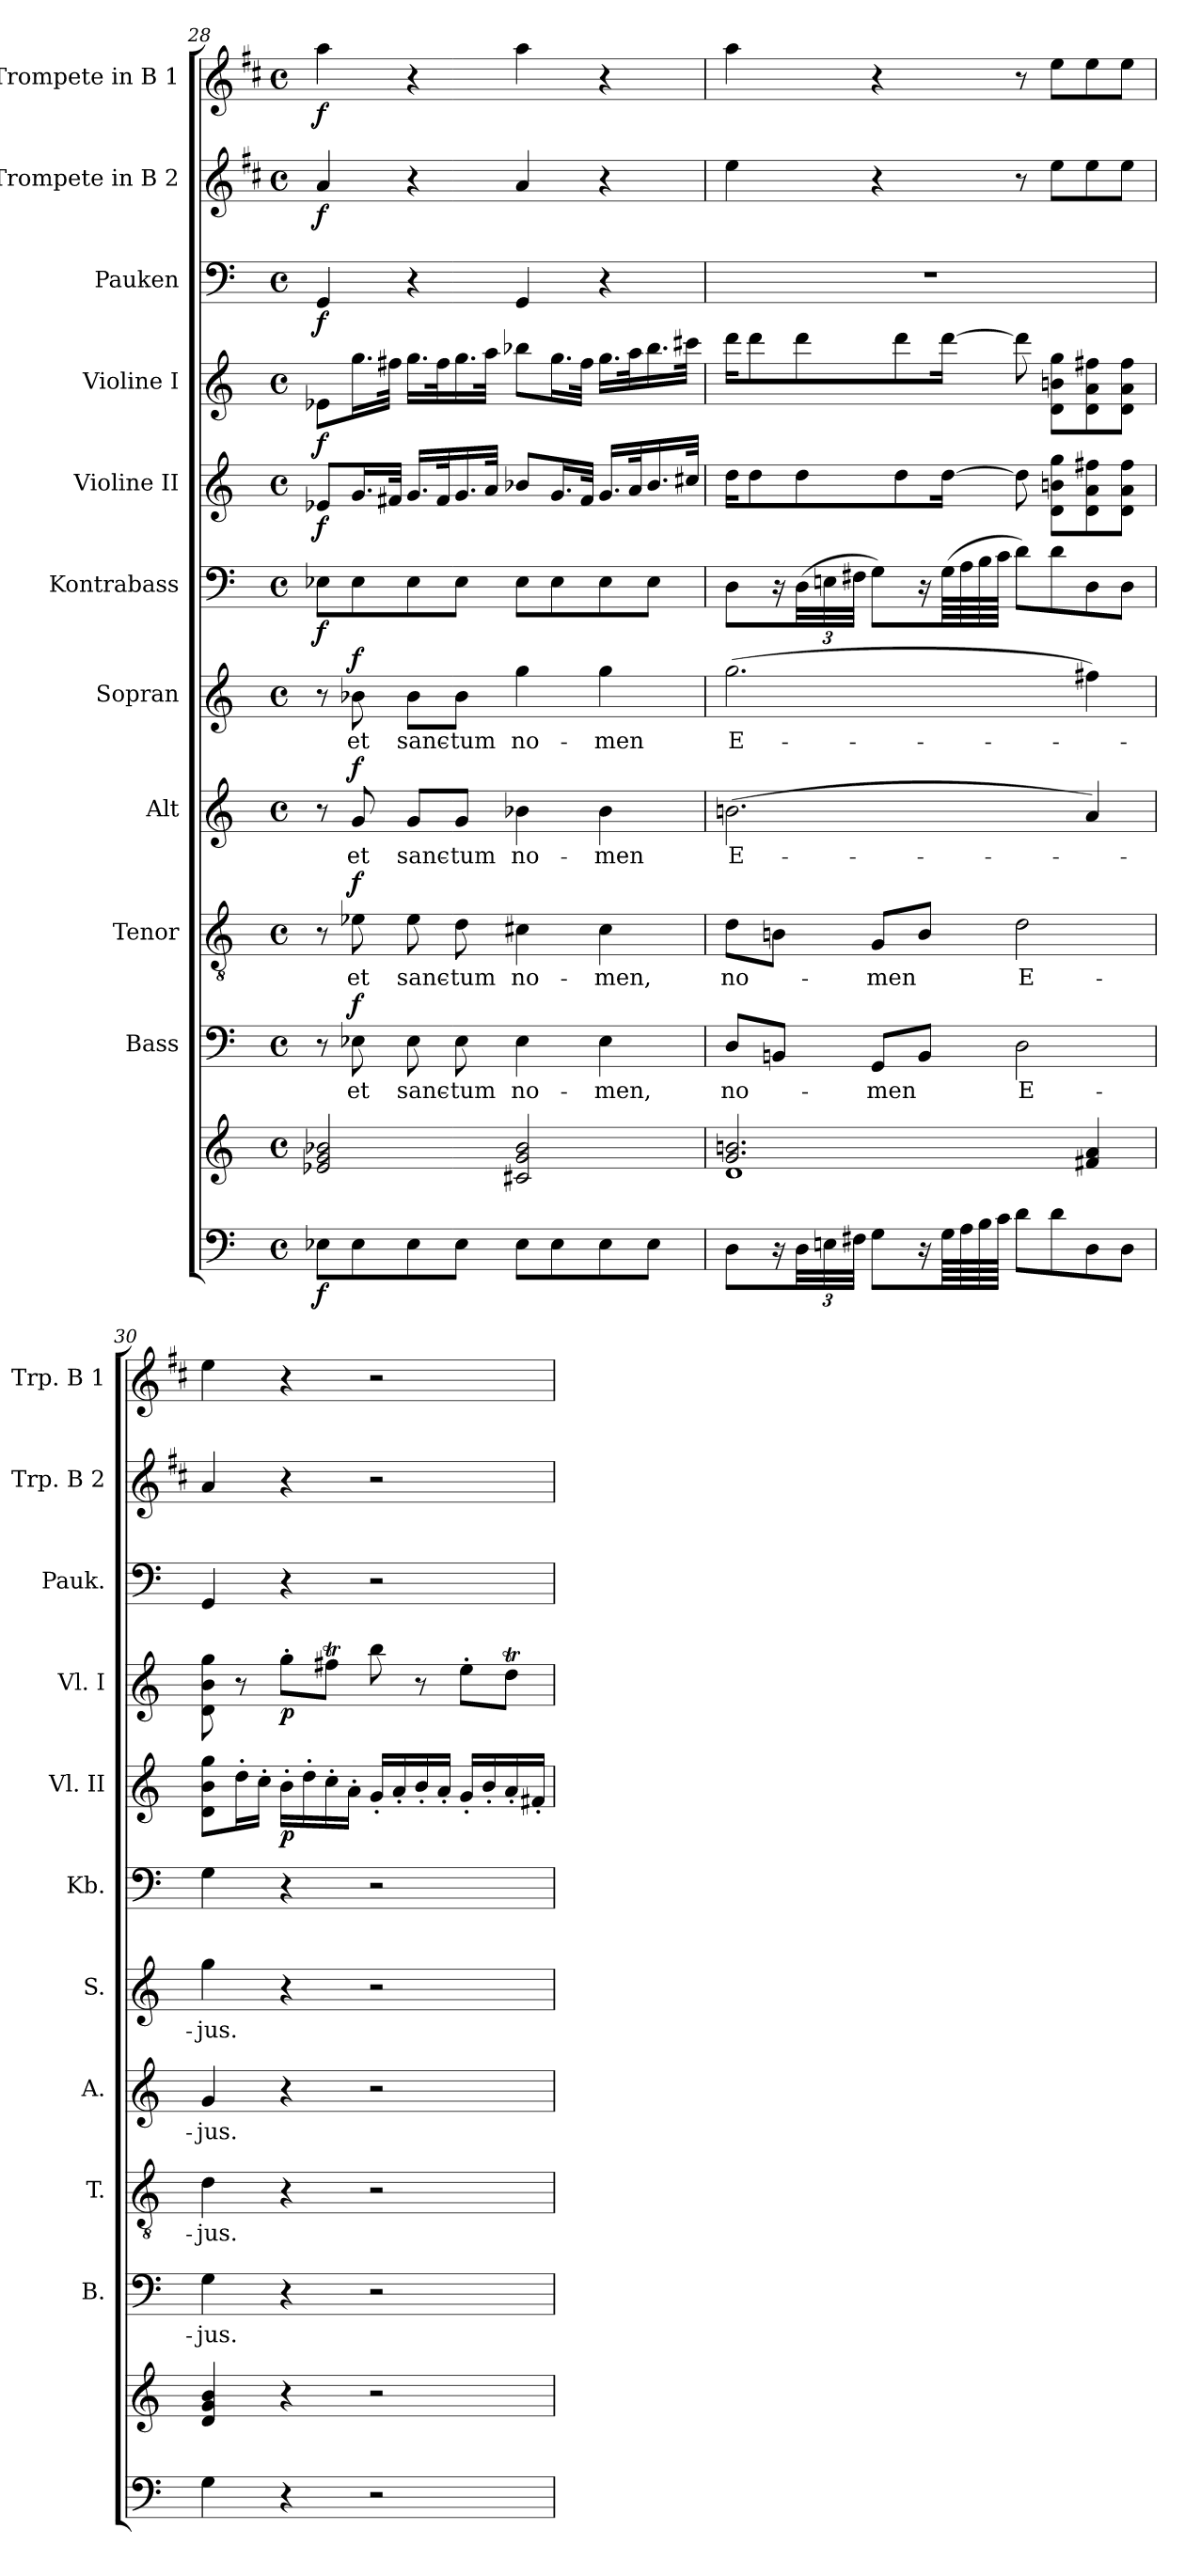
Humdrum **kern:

**kern	**kern	**dynam	**kern	**text	**dynam	**kern	**text	**dynam	**kern	**text	**dynam	**kern	**text	**dynam	**kern	**dynam	**kern	**dynam	**kern	**dynam	**kern	**dynam	**kern	**dynam	**kern	**dynam
*part11	*part11	*part11	*part10	*part10	*part10	*part9	*part9	*part9	*part8	*part8	*part8	*part7	*part7	*part7	*part6	*part6	*part5	*part5	*part4	*part4	*part3	*part3	*part2	*part2	*part1	*part1
*staff12	*staff11	*staff11/12	*staff10	*staff10	*staff10	*staff9	*staff9	*staff9	*staff8	*staff8	*staff8	*staff7	*staff7	*staff7	*staff6	*staff6	*staff5	*staff5	*staff4	*staff4	*staff3	*staff3	*staff2	*staff2	*staff1	*staff1
*	*	*	*I"Bass	*	*	*I"Tenor	*	*	*I"Alt	*	*	*I"Sopran	*	*	*I"Kontrabass	*	*I"Violine II	*	*I"Violine I	*	*I"Pauken	*	*I"Trompete in B 2	*	*I"Trompete in B 1	*
*	*	*	*I'B.	*	*	*I'T.	*	*	*I'A.	*	*	*I'S.	*	*	*I'Kb.	*	*I'Vl. II	*	*I'Vl. I	*	*I'Pauk.	*	*I'Trp. B 2	*	*I'Trp. B 1	*
*clefF4	*clefG2	*	*clefF4	*	*	*clefGv2	*	*	*clefG2	*	*	*clefG2	*	*	*clefF4	*	*clefG2	*	*clefG2	*	*clefF4	*	*clefG2	*	*clefG2	*
*	*	*	*	*	*	*	*	*	*	*	*	*	*	*	*ITrd7c12	*	*	*	*	*	*	*	*ITrd1c2	*	*ITrd1c2	*
*k[]	*k[]	*	*k[]	*	*	*k[]	*	*	*k[]	*	*	*k[]	*	*	*k[]	*	*k[]	*	*k[]	*	*k[]	*	*k[]	*	*k[]	*
*C:	*C:	*	*C:	*	*	*C:	*	*	*C:	*	*	*C:	*	*	*C:	*	*C:	*	*C:	*	*C:	*	*C:	*	*C:	*
*M4/4	*M4/4	*	*M4/4	*	*	*M4/4	*	*	*M4/4	*	*	*M4/4	*	*	*M4/4	*	*M4/4	*	*M4/4	*	*M4/4	*	*M4/4	*	*M4/4	*
*met(c)	*met(c)	*	*met(c)	*	*	*met(c)	*	*	*met(c)	*	*	*met(c)	*	*	*met(c)	*	*met(c)	*	*met(c)	*	*met(c)	*	*met(c)	*	*met(c)	*
=28	=28	=28	=28	=28	=28	=28	=28	=28	=28	=28	=28	=28	=28	=28	=28	=28	=28	=28	=28	=28	=28	=28	=28	=28	=28	=28
!	!	!LO:DY:b=2	!	!	!	!	!	!	!	!	!	!	!	!	!	!LO:DY:b	!	!LO:DY:b	!	!LO:DY:b	!	!LO:DY:b	!	!LO:DY:b	!	!LO:DY:b
8E-X\L	2e-X/ 2g/ 2b-X/	f	8r	.	.	8r	.	.	8r	.	.	8r	.	.	8EE-X\L	f	8e-X/L	f	8e-X\L	f	4GG/	f	4g/	f	4gg\	f
!	!	!	!	!LO:LY:b	!LO:DY:a	!	!LO:LY:b	!LO:DY:a	!	!LO:LY:b	!LO:DY:a	!	!LO:LY:b	!LO:DY:a	!	!	!	!	!	!	!	!	!	!	!	!
8E-\	.	.	8E-X\	et	f	8e-X\	et	f	8g/	et	f	8b-X\	et	f	8EE-\	.	16.g/L	.	16.gg\L	.	.	.	.	.	.	.
.	.	.	.	.	.	.	.	.	.	.	.	.	.	.	.	.	32f#X/JJk	.	32ff#X\JJk	.	.	.	.	.	.	.
!	!	!	!	!LO:LY:b	!	!	!LO:LY:b	!	!	!LO:LY:b	!	!	!LO:LY:b	!	!	!	!	!	!	!	!	!	!	!	!	!
8E-\	.	.	8E-\	sanc-	.	8e-\	sanc-	.	8g/L	sanc-	.	8b-\L	sanc-	.	8EE-\	.	16.g/LL	.	16.gg\LL	.	4r	.	4r	.	4r	.
.	.	.	.	.	.	.	.	.	.	.	.	.	.	.	.	.	32f#/k	.	32ff#\k	.	.	.	.	.	.	.
!	!	!	!	!LO:LY:b	!	!	!LO:LY:b	!	!	!LO:LY:b	!	!	!LO:LY:b	!	!	!	!	!	!	!	!	!	!	!	!	!
8E-\J	.	.	8E-\	-tum	.	8d\	-tum	.	8g/J	-tum	.	8b-\J	-tum	.	8EE-\J	.	16.g/	.	16.gg\	.	.	.	.	.	.	.
.	.	.	.	.	.	.	.	.	.	.	.	.	.	.	.	.	32a/JJk	.	32aa\JJk	.	.	.	.	.	.	.
!	!	!	!	!LO:LY:b	!	!	!LO:LY:b	!	!	!LO:LY:b	!	!	!LO:LY:b	!	!	!	!	!	!	!	!	!	!	!	!	!
8E-\L	2c#X/ 2g/ 2b-/	.	4E-\	no-	.	4c#X\	no-	.	4b-X\	no-	.	4gg\	no-	.	8EE-\L	.	8b-X/L	.	8bb-X\L	.	4GG/	.	4g/	.	4gg\	.
8E-\	.	.	.	.	.	.	.	.	.	.	.	.	.	.	8EE-\	.	16.g/L	.	16.gg\L	.	.	.	.	.	.	.
.	.	.	.	.	.	.	.	.	.	.	.	.	.	.	.	.	32f#/JJk	.	32ff#\JJk	.	.	.	.	.	.	.
!	!	!	!	!LO:LY:b	!	!	!LO:LY:b	!	!	!LO:LY:b	!	!	!LO:LY:b	!	!	!	!	!	!	!	!	!	!	!	!	!
8E-\	.	.	4E-\	-men,	.	4c#\	-men,	.	4b-\	-men	.	4gg\	-men	.	8EE-\	.	16.g/LL	.	16.gg\LL	.	4r	.	4r	.	4r	.
.	.	.	.	.	.	.	.	.	.	.	.	.	.	.	.	.	32a/k	.	32aa\k	.	.	.	.	.	.	.
8E-\J	.	.	.	.	.	.	.	.	.	.	.	.	.	.	8EE-\J	.	16.b-/	.	16.bb-\	.	.	.	.	.	.	.
.	.	.	.	.	.	.	.	.	.	.	.	.	.	.	.	.	32cc#X/JJk	.	32ccc#X\JJk	.	.	.	.	.	.	.
!!LO:PB:g=z
=29	=29	=29	=29	=29	=29	=29	=29	=29	=29	=29	=29	=29	=29	=29	=29	=29	=29	=29	=29	=29	=29	=29	=29	=29	=29	=29
*	*^	*	*	*	*	*	*	*	*	*	*	*	*	*	*	*	*	*	*	*	*	*	*	*	*	*
!	!	!	!	!	!LO:LY:b	!	!	!LO:LY:b	!	!	!LO:LY:b	!	!	!LO:LY:b	!	!	!	!	!	!	!	!	!	!	!	!	!
8D\L	2.g/ 2.bn/	1d	.	8D/L	no-	.	8d\L	no-	.	(>2.bn\	E-	.	(>2.gg\	E-	.	8DD\L	.	16dd\KL	.	16ddd\KL	.	1r	.	4dd\	.	4gg\	.
.	.	.	.	.	.	.	.	.	.	.	.	.	.	.	.	.	.	8dd\	.	8ddd\	.	.	.	.	.	.	.
16r	.	.	.	8BBn/J	.	.	8Bn\J	.	.	.	.	.	.	.	.	16r	.	.	.	.	.	.	.	.	.	.	.
48D\LL	.	.	.	.	.	.	.	.	.	.	.	.	.	.	.	(>48DD\LL	.	8dd\	.	8ddd\	.	.	.	.	.	.	.
48En\	.	.	.	.	.	.	.	.	.	.	.	.	.	.	.	48EEn\	.	.	.	.	.	.	.	.	.	.	.
48F#X\JJJ	.	.	.	.	.	.	.	.	.	.	.	.	.	.	.	48FF#X\JJJ	.	.	.	.	.	.	.	.	.	.	.
!	!	!	!	!	!LO:LY:b	!	!	!LO:LY:b	!	!	!	!	!	!	!	!	!	!	!	!	!	!	!	!	!	!	!
8G\L	.	.	.	8GG/L	-men	.	8G/L	-men	.	.	.	.	.	.	.	8GG\L)	.	.	.	.	.	.	.	4r	.	4r	.
.	.	.	.	.	.	.	.	.	.	.	.	.	.	.	.	.	.	8dd\	.	8ddd\	.	.	.	.	.	.	.
16r	.	.	.	8BB/J	.	.	8B/J	.	.	.	.	.	.	.	.	16r	.	.	.	.	.	.	.	.	.	.	.
64G\LLL	.	.	.	.	.	.	.	.	.	.	.	.	.	.	.	(>64GG\LLL	.	[16dd\Jk	.	[16ddd\Jk	.	.	.	.	.	.	.
64A\	.	.	.	.	.	.	.	.	.	.	.	.	.	.	.	64AA\	.	.	.	.	.	.	.	.	.	.	.
64B\	.	.	.	.	.	.	.	.	.	.	.	.	.	.	.	64BB\	.	.	.	.	.	.	.	.	.	.	.
64c\JJJJ	.	.	.	.	.	.	.	.	.	.	.	.	.	.	.	64C\JJJJ	.	.	.	.	.	.	.	.	.	.	.
!	!	!	!	!	!LO:LY:b	!	!	!LO:LY:b	!	!	!	!	!	!	!	!	!	!	!	!	!	!	!	!	!	!	!
8d\L	.	.	.	2D\	E-	.	2d\	E-	.	.	.	.	.	.	.	8D\L)	.	8dd\]	.	8ddd\]	.	.	.	8r	.	8r	.
8d\	.	.	.	.	.	.	.	.	.	.	.	.	.	.	.	8D\	.	8d\ 8bn\ 8gg\L	.	8d\ 8bn\ 8gg\L	.	.	.	8dd\L	.	8dd\L	.
8D\	4f#X/ 4a/	.	.	.	.	.	.	.	.	4a/)	.	.	4ff#X\)	.	.	8DD\	.	8d\ 8a\ 8ff#X\	.	8d\ 8a\ 8ff#X\	.	.	.	8dd\	.	8dd\	.
8D\J	.	.	.	.	.	.	.	.	.	.	.	.	.	.	.	8DD\J	.	8d\ 8a\ 8ff#\J	.	8d\ 8a\ 8ff#\J	.	.	.	8dd\J	.	8dd\J	.
*	*v	*v	*	*	*	*	*	*	*	*	*	*	*	*	*	*	*	*	*	*	*	*	*	*	*	*	*
=30	=30	=30	=30	=30	=30	=30	=30	=30	=30	=30	=30	=30	=30	=30	=30	=30	=30	=30	=30	=30	=30	=30	=30	=30	=30	=30
!	!	!	!	!LO:LY:b	!	!	!LO:LY:b	!	!	!LO:LY:b	!	!	!LO:LY:b	!	!	!	!	!	!	!	!	!	!	!	!	!
4G\	4d/ 4g/ 4b/	.	4G\	-jus.	.	4d\	-jus.	.	4g/	-jus.	.	4gg\	-jus.	.	4GG\	.	8d\ 8b\ 8gg\L	.	8d\ 8b\ 8gg\	.	4GG/	.	4g/	.	4dd\	.
.	.	.	.	.	.	.	.	.	.	.	.	.	.	.	.	.	16dd'>\L	.	8r	.	.	.	.	.	.	.
.	.	.	.	.	.	.	.	.	.	.	.	.	.	.	.	.	16cc'>\JJ	.	.	.	.	.	.	.	.	.
!	!	!	!	!	!	!	!	!	!	!	!	!	!	!	!	!	!	!LO:DY:b	!	!LO:DY:b	!	!	!	!	!	!
4r	4r	.	4r	.	.	4r	.	.	4r	.	.	4r	.	.	4r	.	16b'>\LL	p	8gg'>\L	p	4r	.	4r	.	4r	.
.	.	.	.	.	.	.	.	.	.	.	.	.	.	.	.	.	16dd'>\	.	.	.	.	.	.	.	.	.
.	.	.	.	.	.	.	.	.	.	.	.	.	.	.	.	.	16cc'>\	.	8ff#Xt\J	.	.	.	.	.	.	.
.	.	.	.	.	.	.	.	.	.	.	.	.	.	.	.	.	16a'>\JJ	.	.	.	.	.	.	.	.	.
2r	2r	.	2r	.	.	2r	.	.	2r	.	.	2r	.	.	2r	.	16g'</LL	.	8bb\	.	2r	.	2r	.	2r	.
.	.	.	.	.	.	.	.	.	.	.	.	.	.	.	.	.	16a'</	.	.	.	.	.	.	.	.	.
.	.	.	.	.	.	.	.	.	.	.	.	.	.	.	.	.	16b'</	.	8r	.	.	.	.	.	.	.
.	.	.	.	.	.	.	.	.	.	.	.	.	.	.	.	.	16a'</JJ	.	.	.	.	.	.	.	.	.
.	.	.	.	.	.	.	.	.	.	.	.	.	.	.	.	.	16g'</LL	.	8ee'>\L	.	.	.	.	.	.	.
.	.	.	.	.	.	.	.	.	.	.	.	.	.	.	.	.	16b'</	.	.	.	.	.	.	.	.	.
.	.	.	.	.	.	.	.	.	.	.	.	.	.	.	.	.	16a'</	.	8ddT\J	.	.	.	.	.	.	.
.	.	.	.	.	.	.	.	.	.	.	.	.	.	.	.	.	16f#X'</JJ	.	.	.	.	.	.	.	.	.
=	=	=	=	=	=	=	=	=	=	=	=	=	=	=	=	=	=	=	=	=	=	=	=	=	=	=
*-	*-	*-	*-	*-	*-	*-	*-	*-	*-	*-	*-	*-	*-	*-	*-	*-	*-	*-	*-	*-	*-	*-	*-	*-	*-	*-
